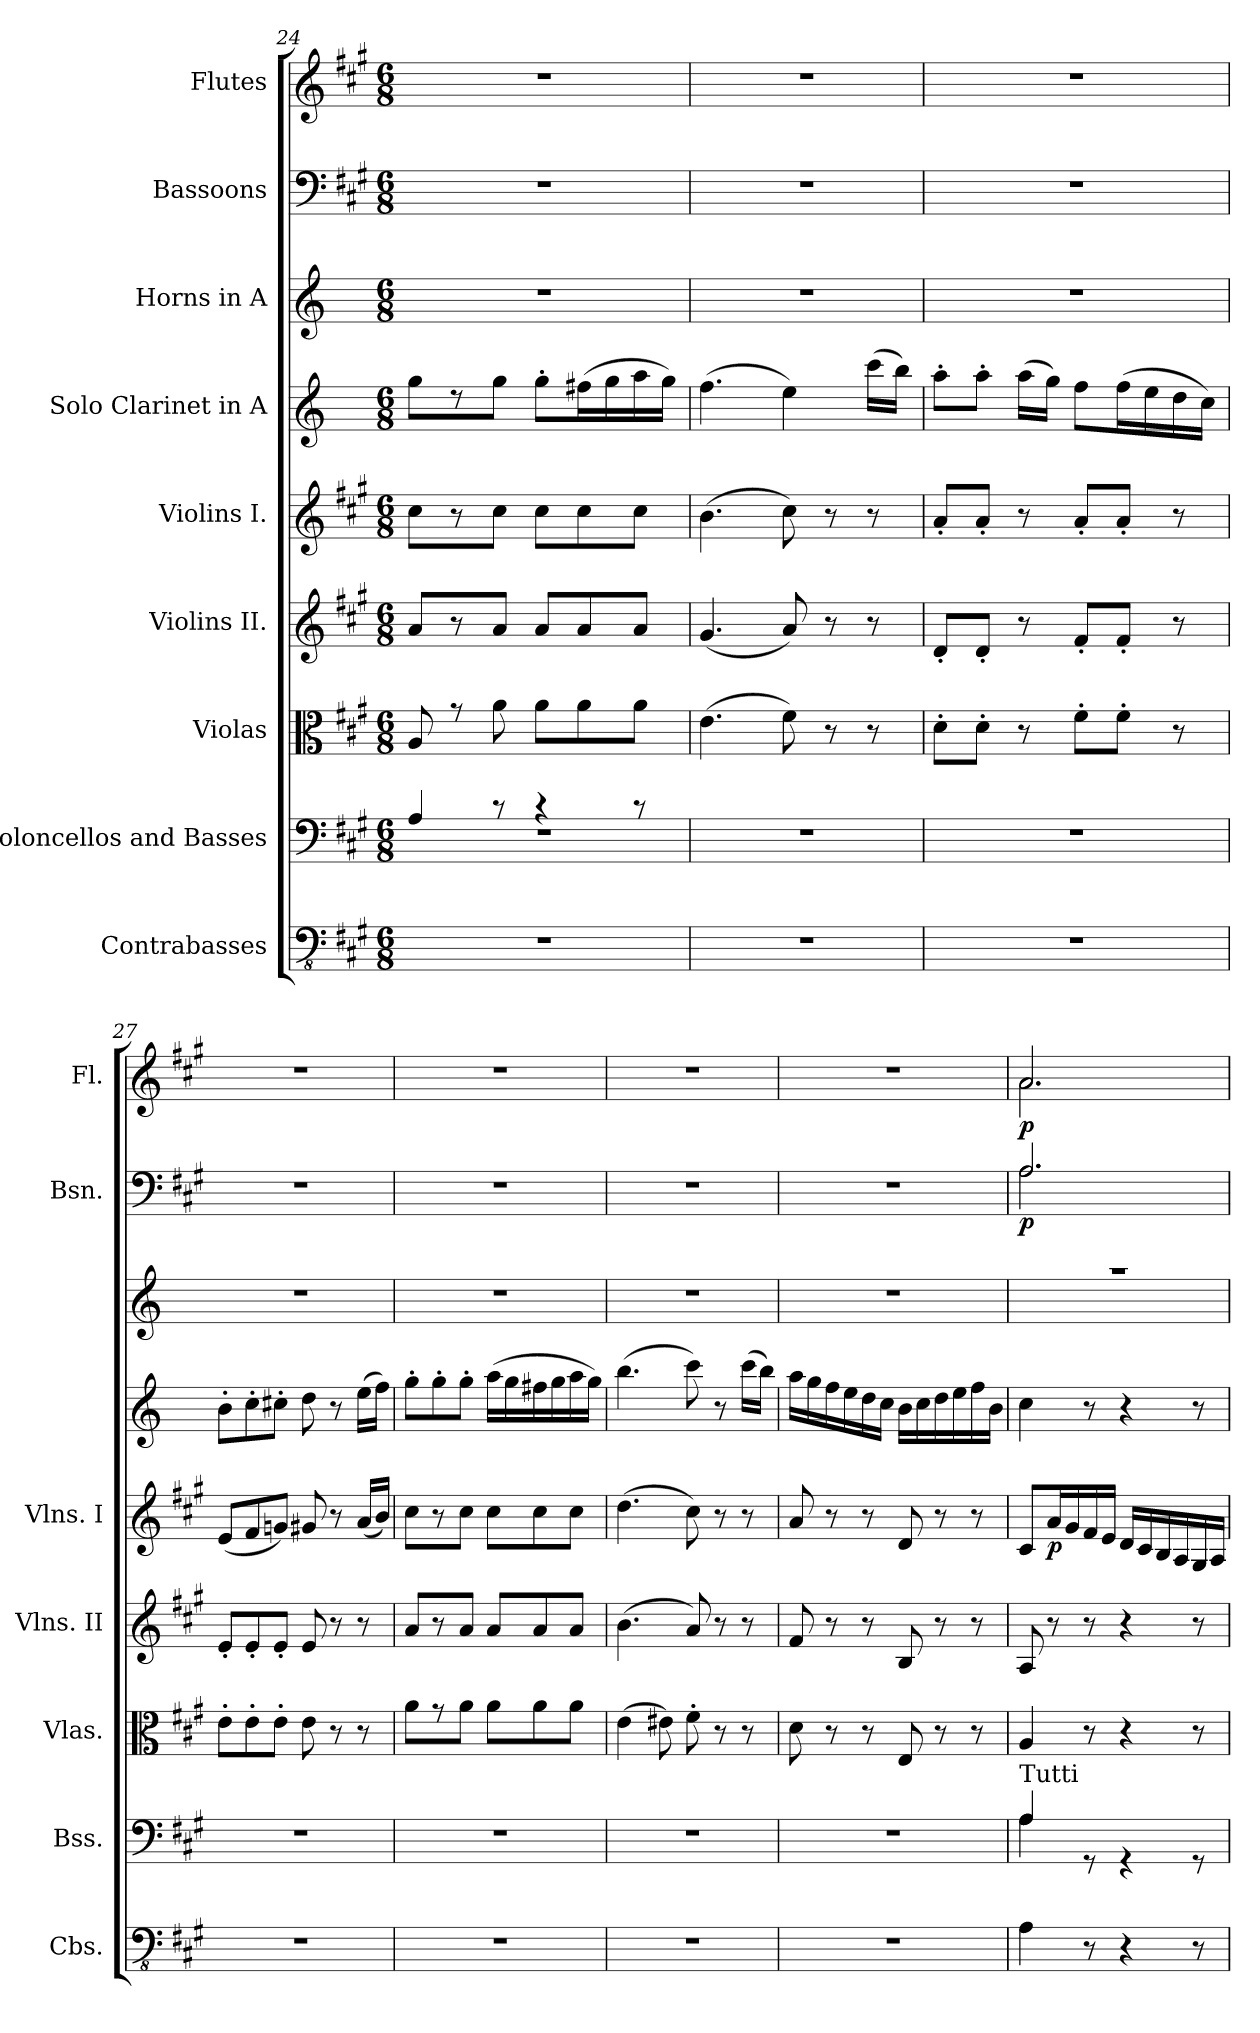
**kern	**kern	**kern	**kern	**kern	**dynam	**kern	**kern	**kern	**dynam	**kern	**dynam
*part9	*part8	*part7	*part6	*part5	*part5	*part4	*part3	*part2	*part2	*part1	*part1
*staff9	*staff8	*staff7	*staff6	*staff5	*staff5	*staff4	*staff3	*staff2	*staff2	*staff1	*staff1
*I"Contrabasses	*I"Violoncellos and Basses	*I"Violas	*I"Violins II.	*I"Violins I.	*	*I"Solo Clarinet in A	*I"Horns in A	*I"Bassoons	*	*I"Flutes	*
*I'Cbs.	*I'Bss.	*I'Vlas.	*I'Vlns. II	*I'Vlns. I	*	*	*	*I'Bsn.	*	*I'Fl.	*
*clefFv4	*clefF4	*clefC3	*clefG2	*clefG2	*	*clefG2	*clefG2	*clefF4	*	*clefG2	*
*	*	*	*	*	*	*ITrd2c3	*ITrd2c3	*	*	*	*
*k[f#c#g#]	*k[f#c#g#]	*k[f#c#g#]	*k[f#c#g#]	*k[f#c#g#]	*	*k[f#c#g#]	*k[f#c#g#]	*k[f#c#g#]	*	*k[f#c#g#]	*
*M6/8	*M6/8	*M6/8	*M6/8	*M6/8	*	*M6/8	*M6/8	*M6/8	*	*M6/8	*
=24	=24	=24	=24	=24	=24	=24	=24	=24	=24	=24	=24
*	*^	*	*	*	*	*	*	*	*	*	*
2.r	4A/	2.rF	8A/	8a/L	8cc#\L	.	8ee\L	2.r	2.r	.	2.r	.
.	.	.	8rg	8r	8r	.	8rdd	.	.	.	.	.
.	8r	.	8a\	8a/J	8cc#\J	.	8ee\J	.	.	.	.	.
.	4r	.	8a\L	8a/L	8cc#\L	.	8ee'\L	.	.	.	.	.
.	.	.	8a\	8a/	8cc#\	.	(>16dd#X\L	.	.	.	.	.
.	.	.	.	.	.	.	16ee\	.	.	.	.	.
.	8r	.	8a\J	8a/J	8cc#\J	.	16ff#\	.	.	.	.	.
.	.	.	.	.	.	.	16ee\JJ)	.	.	.	.	.
*	*v	*v	*	*	*	*	*	*	*	*	*	*
=25	=25	=25	=25	=25	=25	=25	=25	=25	=25	=25	=25
2.r	2.r	(>4.e\	(<4.g#/	(>4.b\	.	(>4.dd\	2.r	2.r	.	2.r	.
.	.	8f#\)	8a/)	8cc#\)	.	4cc#\)	.	.	.	.	.
.	.	8r	8r	8r	.	.	.	.	.	.	.
.	.	8r	8r	8r	.	(>16aa\LL	.	.	.	.	.
.	.	.	.	.	.	16gg#\JJ)	.	.	.	.	.
=26	=26	=26	=26	=26	=26	=26	=26	=26	=26	=26	=26
2.r	2.r	8d'\L	8d'/L	8a'/L	.	8ff#'\L	2.r	2.r	.	2.r	.
.	.	8d'\J	8d'/J	8a'/J	.	8ff#'\J	.	.	.	.	.
.	.	8r	8r	8r	.	(>16ff#\LL	.	.	.	.	.
.	.	.	.	.	.	16ee\JJ)	.	.	.	.	.
.	.	8f#'\L	8f#'/L	8a'/L	.	8dd\L	.	.	.	.	.
.	.	8f#'\J	8f#'/J	8a'/J	.	(>16dd\L	.	.	.	.	.
.	.	.	.	.	.	16cc#\	.	.	.	.	.
.	.	8r	8r	8r	.	16b\	.	.	.	.	.
.	.	.	.	.	.	16a\JJ)	.	.	.	.	.
!!LO:LB:g=z
=27	=27	=27	=27	=27	=27	=27	=27	=27	=27	=27	=27
2.r	2.r	8e'\L	8e'/L	(<8e/L	.	8g#'\L	2.r	2.r	.	2.r	.
.	.	8e'\	8e'/	8f#/	.	8a'\	.	.	.	.	.
.	.	8e'\J	8e'/J	8gn/J)	.	8a#X'\J	.	.	.	.	.
.	.	8e\	8e/	8g#X/	.	8b\	.	.	.	.	.
.	.	8r	8r	8r	.	8r	.	.	.	.	.
.	.	8r	8r	(<16a/LL	.	(>16cc#\LL	.	.	.	.	.
.	.	.	.	16b/JJ)	.	16dd\JJ)	.	.	.	.	.
=28	=28	=28	=28	=28	=28	=28	=28	=28	=28	=28	=28
2.r	2.r	8a\L	8a/L	8cc#\L	.	8ee'\L	2.r	2.r	.	2.r	.
.	.	8rg	8r	8r	.	8ee'\	.	.	.	.	.
.	.	8a\J	8a/J	8cc#\J	.	8ee'\J	.	.	.	.	.
.	.	8a\L	8a/L	8cc#\L	.	(>16ff#\LL	.	.	.	.	.
.	.	.	.	.	.	16ee\	.	.	.	.	.
.	.	8a\	8a/	8cc#\	.	16dd#X\	.	.	.	.	.
.	.	.	.	.	.	16ee\	.	.	.	.	.
.	.	8a\J	8a/J	8cc#\J	.	16ff#\	.	.	.	.	.
.	.	.	.	.	.	16ee\JJ)	.	.	.	.	.
=29	=29	=29	=29	=29	=29	=29	=29	=29	=29	=29	=29
2.r	2.r	(>4e\	(>4.b\	(>4.dd\	.	(>4.gg#\	2.r	2.r	.	2.r	.
.	.	8e#X\)	.	.	.	.	.	.	.	.	.
.	.	8f#'\	8a/)	8cc#\)	.	8aa\)	.	.	.	.	.
.	.	8r	8r	8r	.	8r	.	.	.	.	.
.	.	8r	8r	8r	.	(>16aa\LL	.	.	.	.	.
.	.	.	.	.	.	16gg#\JJ)	.	.	.	.	.
=30	=30	=30	=30	=30	=30	=30	=30	=30	=30	=30	=30
2.r	2.r	8d\	8f#/	8a/	.	16ff#\LL	2.r	2.r	.	2.r	.
.	.	.	.	.	.	16ee\	.	.	.	.	.
.	.	8r	8r	8r	.	16dd\	.	.	.	.	.
.	.	.	.	.	.	16cc#\	.	.	.	.	.
.	.	8r	8r	8r	.	16b\	.	.	.	.	.
.	.	.	.	.	.	16a\JJ	.	.	.	.	.
.	.	8E/	8B/	8d/	.	16g#\LL	.	.	.	.	.
.	.	.	.	.	.	16a\	.	.	.	.	.
.	.	8r	8r	8r	.	16b\	.	.	.	.	.
.	.	.	.	.	.	16cc#\	.	.	.	.	.
.	.	8r	8r	8r	.	16dd\	.	.	.	.	.
.	.	.	.	.	.	16g#\JJ	.	.	.	.	.
=31	=31	=31	=31	=31	=31	=31	=31	=31	=31	=31	=31
*	*^	*	*	*	*	*	*^	*^	*	*^	*
!	!LO:TX:a:t=Tutti	!	!	!	!	!	!	!	!	!	!	!	!	!	!
!	!	!	!	!	!	!	!	!	!	!	!	!LO:DY:b	!	!	!LO:DY:b
4AA\	4A/	4A\	4A/	8A/	8c#/L	.	4a\	2.r	2.ayy	2.A/	2.A\	p	2.a/	2.a\	p
!	!	!	!	!	!	!LO:DY:b	!	!	!	!	!	!	!	!	!
.	.	.	.	8r	16a/L	p	.	.	.	.	.	.	.	.	.
.	.	.	.	.	16g#/	.	.	.	.	.	.	.	.	.	.
8r	8rGG	2ryy	8r	8r	16f#/	.	8r	.	.	.	.	.	.	.	.
.	.	.	.	.	16e/JJ	.	.	.	.	.	.	.	.	.	.
4r	4rGG	.	4r	4r	16d/LL	.	4r	.	.	.	.	.	.	.	.
.	.	.	.	.	16c#/	.	.	.	.	.	.	.	.	.	.
.	.	.	.	.	16B/	.	.	.	.	.	.	.	.	.	.
.	.	.	.	.	16A/	.	.	.	.	.	.	.	.	.	.
8r	8rGG	.	8r	8r	16G#/	.	8r	.	.	.	.	.	.	.	.
.	.	.	.	.	16A/JJ	.	.	.	.	.	.	.	.	.	.
*	*	*	*	*	*	*	*	*v	*v	*	*	*	*v	*v	*
*	*v	*v	*	*	*	*	*	*	*v	*v	*	*	*
=	=	=	=	=	=	=	=	=	=	=	=
*-	*-	*-	*-	*-	*-	*-	*-	*-	*-	*-	*-
